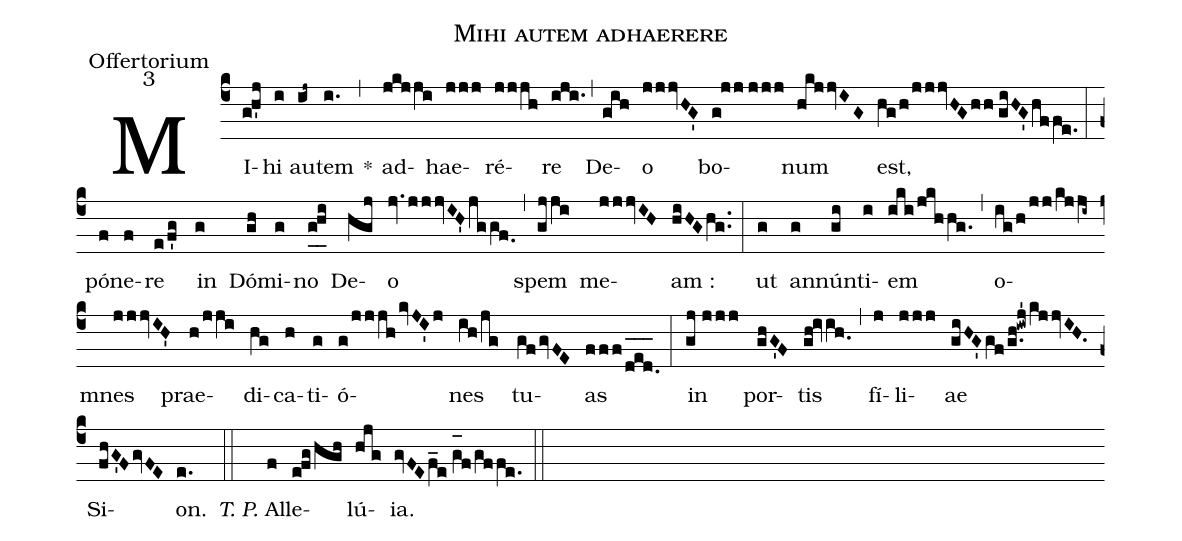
name:Mihi autem adhaerere;
office-part:Offertorium;
mode:3;
%%
(c4) MI(gh'j)hi(i) au(ij~)tem(i.) *(,) ad(jkjji)hae(jjj)ré(jjjh)re(iji.) (,) De(gih)o(jjjvHG') bo(g!jj//jjj)num(hkjjvIG) est,(hg/h/jjjvHGhh//giHG'hffe.) (:) pó(f)ne(f)re(e/f'g) in(g) Dó(gh)mi(g)no(g_0[uh:l]h_[uh:l]i) De(hgj)o(jv.jjjvIH'jggf.0) (,) spem(gjji) me(jjjvIH)am :(hiHGhg..) (:) ut(g) an(g)nún(gi)ti(i)em(iki/jkhhg.) (,) o(ig/h/jj/kjji~)mnes(jjjvIH') prae(h/jji)di(hg)ca(h)ti(g)ó(g/jjjhkvJI'j)nes(ih/jg) tu(gfgvFE)as(fff/d_[oh:h]e_[oh:h]d._[oh:h]) (:) in(gj//jjj) por(ghG'F)tis(gh!ivih.0) (,) fí(j)li(jjj)ae(giHG'gf/g.h!iwj'/kjjvIH.) Si(fhG'FgvFE)on.(e.) (::) <i>T. P.</i> Al(f)le(efghgh)lú(hjg){ia}.(gvFEf_e//g_[oh:h]f/gffe.) (::)
